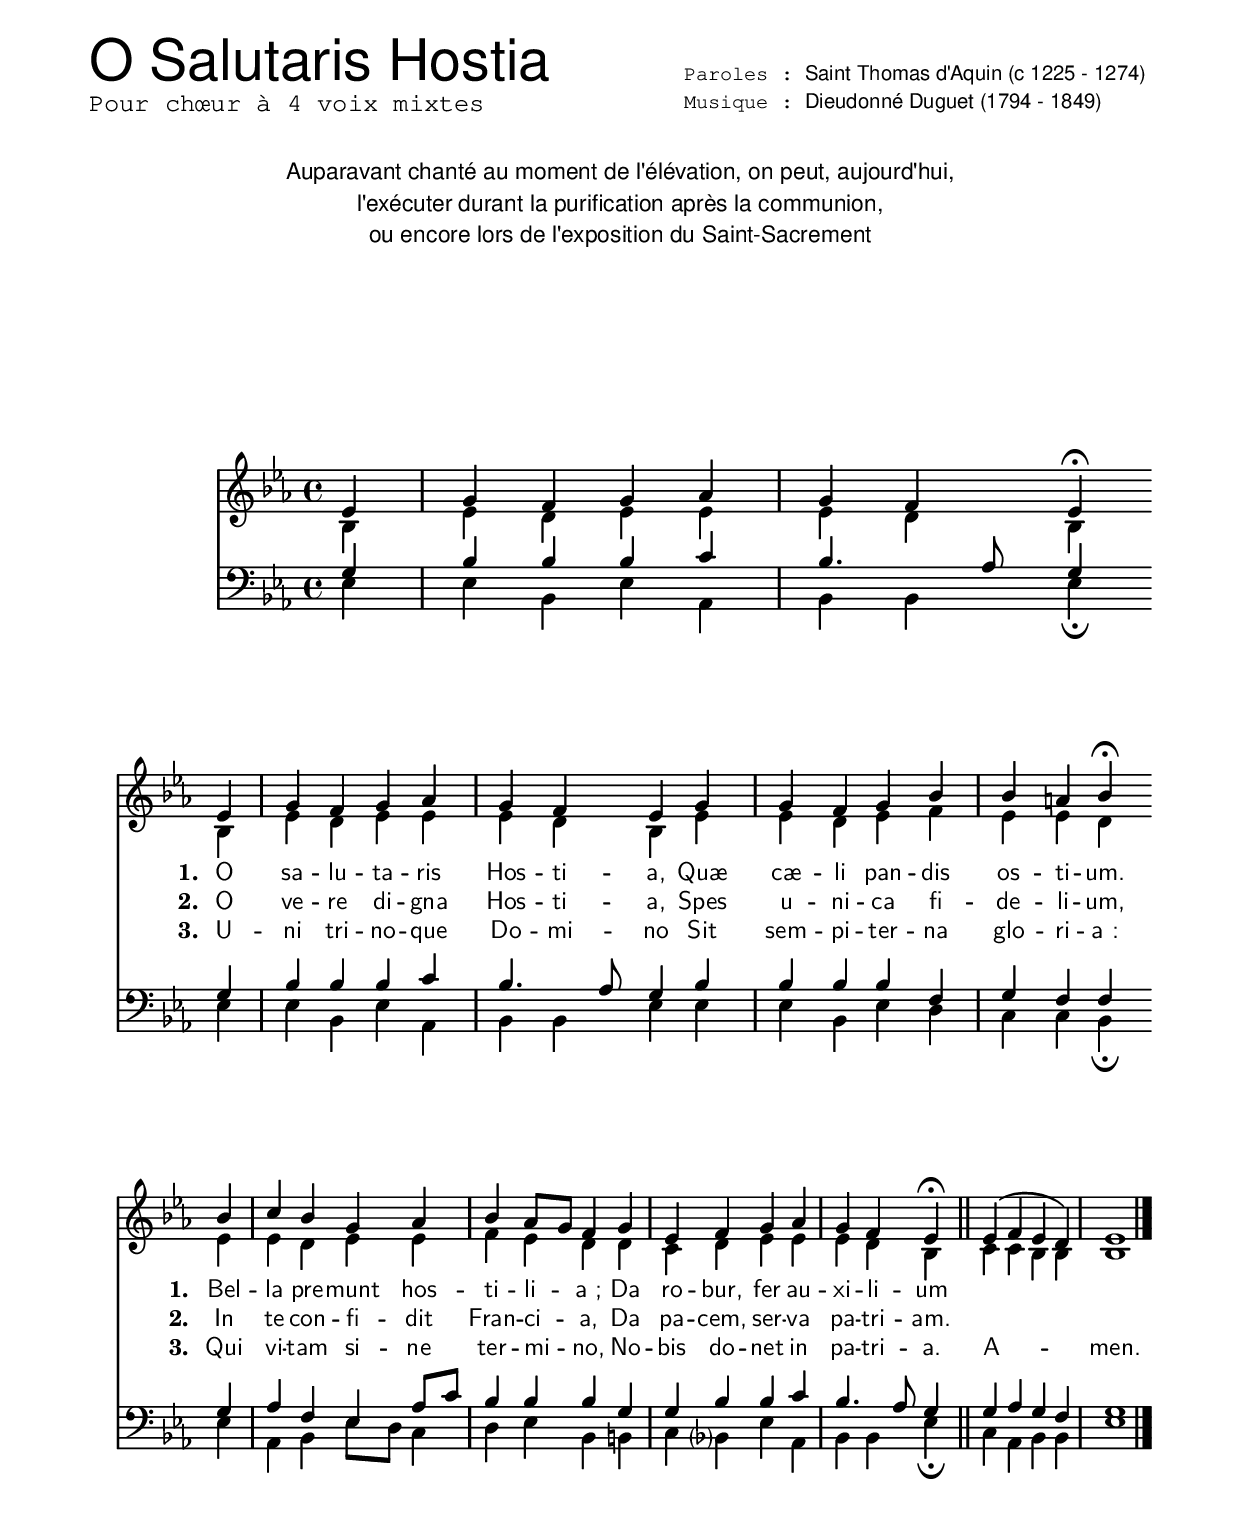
\version "2.22.0"
\language "english"
\include "gregorian.ly"
\include "../libs/commonFunctions.ily"

\header {
  title = "O Salutaris Hostia"
  subtitle = "Pour chœur à 4 voix mixtes"
  composer = "Dieudonné Duguet (1794 - 1849)"
  poet = "Saint Thomas d'Aquin (c 1225 - 1274)"
  }

global = {\key ef \major \time 4/4}

sopranosMusicOne = \relative c' {
  ef4 g f g af g f ef
  }
sopranosMusicTwo = \relative c'' {
  g4 g f g bf bf a bf
}
sopranosMusicThree = \relative c'' {
  bf c bf g af bf af8 g f4
  g4 ef f g af g f ef
}
sopranosMusicEnd = \relative c' {
  ef2 ef
  }
sopranosMusicEndTwo = \relative c' {
  ef4( f ef d) ef1
  }

altosMusicOne = \relative c' {
  bf4 ef d ef ef ef d bf
  }
altosMusicTwo = \relative c' {
    ef4 ef d ef f ef ef d
  }
altosMusicThree = \relative c' {
    ef4 ef d ef ef f ef d
    d c d ef ef ef d bf
  }
altosMusicEnd = \relative c' {
    c2 bf
  }
altosMusicEndTwo = \relative c' {
    c4 c bf bf bf1
  }

tenorsMusicOne =  \relative c' {
  g4 bf bf bf c bf4. af8 g4
  }
tenorsMusicTwo = \relative c' {
  bf4 bf bf bf f g f f
  }
tenorsMusicThree = \relative c' {
  %g4 af f ef c' bf4 c d g,
  g4 af f ef af8 c bf4 bf bf g
  g4 bf bf c bf4. af8 g4
  }
tenorsMusicEnd = \relative c' {
  af2 g
  }
tenorsMusicEndTwo = \relative c' {
  g4 af g f g1
  }

bassesMusicOne =  \relative c {
  ef4 ef bf ef af, bf bf ef
  }
bassesMusicTwo = \relative c {
    ef4 ef bf ef d c c bf
  }
bassesMusicThree = \relative c {
    ef4 af, bf ef8 d c4 d ef bf
    b4c bf? ef af, bf bf ef
  }
bassesMusicEnd = \relative c {
    af2 ef'
  }
bassesMusicEndTwo = \relative c {
    c4 af bf bf ef1
  }

Lyrics = \lyricmode {
  \set stanza = "1. "
  O sa -- lu -- ta -- ris Hos -- ti -- a,
  Quæ cæ -- li pan -- dis os -- ti -- um.
  \set stanza = "1. "
  Bel -- la pre -- munt hos -- ti -- li -- _ a&nbsp;;
  Da ro --  bur, fer au -- xi -- li -- um
  }
LyricsOne = \lyricmode {
  \set stanza = "2. "
  O ve -- re di -- gna Hos -- ti -- a,
  Spes u -- ni -- ca fi -- de -- li -- um,
  \set stanza = "2. "
  In te con -- fi -- dit Fran -- ci -- _ a,
  Da pa -- cem, ser -- va pa -- tri -- am.
  }
LyricsTwo = \lyricmode {
  \set stanza = "3. "
  U -- ni tri -- no -- que Do -- mi -- no
  Sit sem -- pi -- ter -- na glo -- ri -- a&nbsp;:
  \set stanza = "3. "
  Qui vi -- tam si -- ne ter -- mi -- _ no,
  No -- bis do -- net in pa -- tri -- a.
  }
LyricsEnd = \lyricmode {
  A -- men.
  }

%%%%%%%%%%%%%%%%%%%%%%%%%%%%%%%%%%%%%%%%%%%%
%%%%%          DRAW PARTITION          %%%%%
%%%%%%%%%%%%%%%%%%%%%%%%%%%%%%%%%%%%%%%%%%%%
scoreHeaders = \header {
  title = ##f
  subtitle = ##f
  composer = ##f
  poet = ##f
  subsubtitle = ##f
  dedication = ##f
  }
scorePaper = \paper {
    left-margin = 1.5\cm
    right-margin = 1.5\cm
    top-margin = 1.5\cm
    bottom-margin = 1.5\cm
    two-sided = ##f
    oddFooterMarkup = {}
    #(include-special-characters)

    markup-system-spacing = #'((basic-distance . 30)
       (stretchability . 500))
    system-system-spacing = #'((basic-distance . 20)
       (stretchability . 500))
    top-system-spacing = #'((basic-distance . 10)
                            (padding . 10)
                            (stretchability . 1000))
    bookTitleMarkup = \markup {
      \column {
        \fill-line { \italic \sans \fromproperty #'header:dedication }
        \vspace #2
        \columns {
          \fill-line {
            \column {
              \line {
                \left-column {
                  \fontsize #8 \sans \fromproperty #'header:title
                  \fontsize #1 \typewriter \fromproperty #'header:subtitle
                }
              }
            }
            \column {
              \line {
                \fontsize #-1
                \left-column {
                  \line { \concat { \typewriter "Paroles&nbsp;:&nbsp;" \sans \fromproperty #'header:poet \bold " " } }
                  \line { \concat { \typewriter "Musique&nbsp;:&nbsp;" \sans \fromproperty #'header:composer \bold " " } }
                  \typewriter \italic \fromproperty #'header:subsubtitle
                }
              }
            }
          }
        }
      }
    }
  }
AllScoreLayout = \layout {
      ragged-last = ##f
      ragged-last-bottom = ##t
      short-indent = 0.5\cm
      indent = 2.2\cm
      \override LyricText #'font-name = #"Latin Modern Sans"
      \override Score.RehearsalMark.font-family = #'typewriter
      \context {
        \Score
        \override StaffGrouper.staff-staff-spacing.padding = #0
        \override StaffGrouper.staff-staff-spacing.basic-distance = #1
      }
      \context {
        \Staff
        \RemoveEmptyStaves
        \override InstrumentName #'font-name = #"Monospace Regular"
      }
      \context {
        \PianoStaff
        \RemoveEmptyStaves
        \override InstrumentName #'font-name = #"Monospace Regular"
      }
      \context {
        \ChoirStaff
        \RemoveEmptyStaves
        \override InstrumentName #'font-name = #"Monospace Regular"
      }
  }
%%%%%%%%%%%%%%%%%%%%%%%%%%%%%%%%%%%%%%%%%%%%%%%%%%%%%%%%%%%%%%%%%%%
%%%%%%%%%%%%%%%%%%%          Antienne          %%%%%%%%%%%%%%%%%%%%
%%%%%%%%%%%%%%%%%%%%%%%%%%%%%%%%%%%%%%%%%%%%%%%%%%%%%%%%%%%%%%%%%%%
% PDF output
\book {
  \scorePaper
  \markup {
    \vspace #2
    \fill-line
    {
      \sans \center-column {
        "Auparavant chanté au moment de l'élévation, on peut, aujourd'hui,"
        "l'exécuter durant la purification après la communion,"
        "ou encore lors de l'exposition du Saint-Sacrement"
      }
    }
  }
  \score {
    {
      <<
        \new GroupStaff \with {
          instrumentName = "Orgue"
          shortInstrumentName = "O."
        }
        <<
          \new Staff
          <<
            \clef "treble"
            \new Voice = "melody" { \global \voiceOne
                         \partial 4
                         \sopranosMusicOne \fermata \bar "" \break
                         \sopranosMusicOne
                         \sopranosMusicTwo \fermata \bar "" \break
                         \sopranosMusicThree \fermata s4 \bar "||"
                         \sopranosMusicEndTwo \bar "|."
            }
            \new Voice { \global \voiceTwo
                         \altosMusicOne
                         \altosMusicOne
                         \altosMusicTwo
                         \altosMusicThree s4
                         \altosMusicEndTwo
            }
          >>
          \new Lyrics \lyricsto "melody" {   _ _ _ _ _ _ _ _ \Lyrics }
          \new Lyrics \lyricsto "melody" {   _ _ _ _ _ _ _ _ \LyricsOne }
          \new Lyrics \lyricsto "melody" {   _ _ _ _ _ _ _ _ \LyricsTwo \LyricsEnd }
          \new Staff
          <<
            \clef "bass"
            \new Voice { \global \voiceThree
                         \tenorsMusicOne
                         \tenorsMusicOne
                         \tenorsMusicTwo
                         \tenorsMusicThree s4
                         \tenorsMusicEndTwo
            }
            \new Voice { \global \voiceFour
                         \bassesMusicOne \fermata
                         \bassesMusicOne
                         \bassesMusicTwo \fermata
                         \bassesMusicThree \fermata s4
                         \bassesMusicEndTwo
            }
          >>
        >>
      >>
    }
    \AllScoreLayout
    \scoreHeaders
  }
}
% MIDI output
\score {
  {
    <<
      \new PianoStaff \with {
        midiInstrument = "piccolo"  % Pipe Organ
        %midiInstrument = "flute"    % Grand plein jeu
        %midiInstrument = "recorder" % Principaux 8 4
        midiMinimumVolume = #0.7
        midiMaximumVolume = #0.9
      }
      <<
        \new Staff
        <<
          \clef "treble"
          \new Voice { \global \voiceOne
                      \partial 4
                      \sopranosMusicOne ~4
          }
          \new Voice { \global \voiceTwo
                      \altosMusicOne ~4
          }
        >>
        \new Staff
        <<
          \clef "bass"
          \new Voice { \global \voiceThree
                      \tenorsMusicOne ~4
          }
          \new Voice { \global \voiceFour
                       \bassesMusicOne ~4
          }
        >>
      >>
      \new PianoStaff \with {
        %midiInstrument = "piccolo"  % Pipe Organ
        midiInstrument = "flute"    % Grand plein jeu
        %midiInstrument = "recorder" % Principaux 8 4
        midiMinimumVolume = #0.6
        midiMaximumVolume = #0.8
      }
      <<
        \new Staff
        <<
          \clef "treble"
          \new Voice { \global \voiceOne
                      \partial 4
                      \sopranosMusicOne ~4
          }
          \new Voice { \global \voiceTwo
                      \altosMusicOne ~4
          }
        >>
        \new Staff
        <<
          \clef "bass"
          \new Voice { \global \voiceThree
                      \tenorsMusicOne ~4
          }
          \new Voice { \global \voiceFour
                       \bassesMusicOne ~4 r4
                       \bassesMusicOne
                       \bassesMusicTwo ~4 r4
                       \bassesMusicThree ~4 r2
                       %\bassesMusicEnd
                       \bassesMusicEndTwo
          }
        >>
      >>
      \new PianoStaff \with {
        %midiInstrument = "piccolo"  % Pipe Organ
        %midiInstrument = "flute"    % Grand plein jeu
        midiInstrument = "recorder" % Principaux 8 4
        midiMinimumVolume = #0.6
        midiMaximumVolume = #0.8
      }
      <<
        \new Staff
        <<
          \clef "treble"
          \new Voice { \global \voiceOne
                      \partial 4
                      \sopranosMusicOne ~4 r4
                      \sopranosMusicOne
                      \sopranosMusicTwo ~4 r4
                      \sopranosMusicThree ~4 r2
                      %\sopranosMusicEnd
                      \sopranosMusicEndTwo
          }
          \new Voice { \global \voiceTwo
                      \altosMusicOne ~4 r4
                      \altosMusicOne
                      \altosMusicTwo ~4 r4
                      \altosMusicThree ~4 r2
                      %\altosMusicEnd
                      \altosMusicEndTwo
          }
        >>
        \new Staff
        <<
          \clef "bass"
          \new Voice { \global \voiceThree
                      \tenorsMusicOne ~4 r4
                      \tenorsMusicOne
                      \tenorsMusicTwo ~4 r4
                      \tenorsMusicThree ~4 r2
                      %\tenorsMusicEnd
                      \tenorsMusicEndTwo
          }
          \new Voice { \global \voiceFour
                       \bassesMusicOne ~4 r4
                       \bassesMusicOne
                       \bassesMusicTwo ~4 r4
                       \bassesMusicThree ~4 r2
                       %\bassesMusicEnd
                       \bassesMusicEndTwo
          }
        >>
      >>
    >>
  }
  \midi{
    % per voice midi output, using Staff level midiInstrument
    \context {
      \Staff
      \remove "Staff_performer"
    }
    \context {
      \Voice
      \consists "Staff_performer"
    }
    \tempo 4 = 70
  }
}
